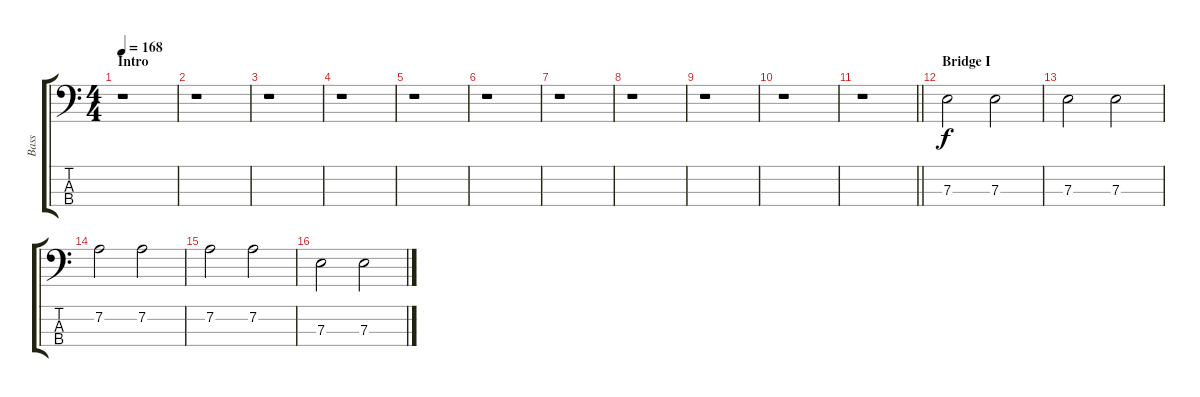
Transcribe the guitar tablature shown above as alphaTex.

\track ("Bass" "Bass") {instrument electricbassfinger}
\staff {score tabs}
\tuning (G2 D2 A1 E1) {hide}
\ts (4 4)
\section ("" "Intro")
\tempo 168
\clef f4
\ks c
r.1{dy f instrument electricbassfinger} |
r.1 |
r.1 |
r.1 |
r.1 |
r.1 |
r.1 |
r.1 |
r.1 |
r.1 |
\barLineRight lightlight
r.1 |
\section ("" "Bridge I")
7.3.2 7.3.2 |
7.3.2 7.3.2 |
7.2.2 7.2.2 |
7.2.2 7.2.2 |
7.3.2 7.3.2
